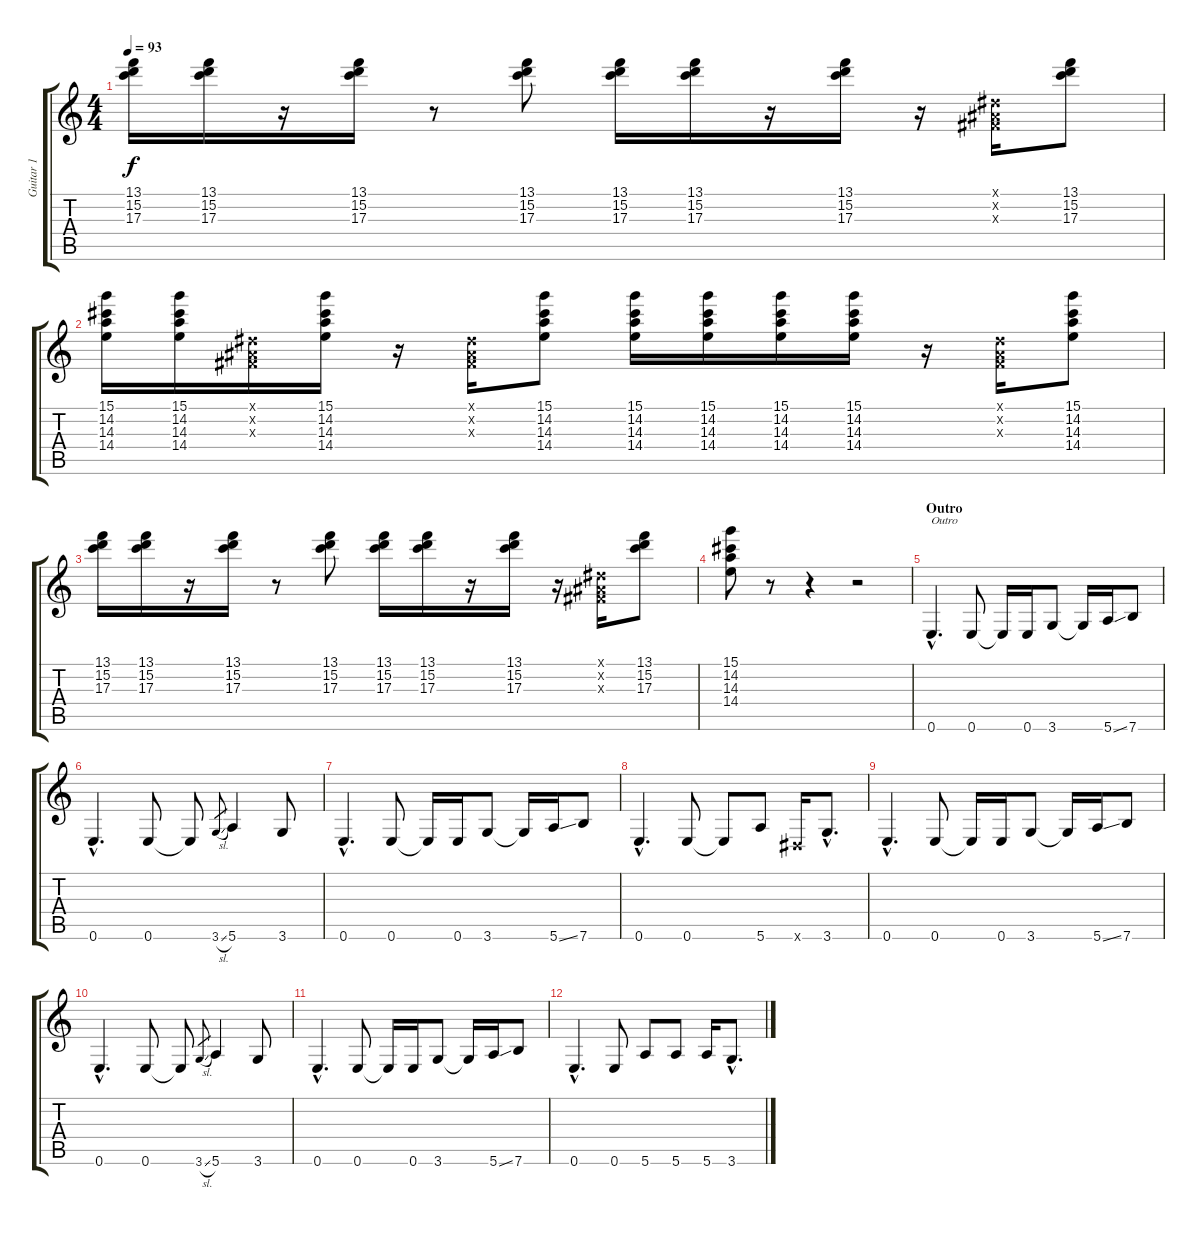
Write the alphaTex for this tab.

\track ("Guitar 1" "Guitar 1") {instrument overdrivenguitar}
\staff {score tabs}
\tuning (E4 B3 G3 D3 A2 E2) {hide}
\ts (4 4)
\tempo 93
\clef g2
\ks c
(13.1 15.2 17.3).16{dy f} (13.1 15.2 17.3).16 r.16 (13.1 15.2 17.3).16 r.8 (13.1 15.2 17.3).8 (13.1 15.2 17.3).16 (13.1 15.2 17.3).16 r.16 (13.1 15.2 17.3).16 r.16 (-1.1{x} -1.2{x} -1.3{x}).16 (13.1 15.2 17.3).8 |
(15.1 14.2 14.3 14.4).16 (15.1 14.2 14.3 14.4).16 (-1.1{x} -1.2{x} -1.3{x}).16 (15.1 14.2 14.3 14.4).16 r.16 (-1.1{x} -1.2{x} -1.3{x}).16 (15.1 14.2 14.3 14.4).8 (15.1 14.2 14.3 14.4).16 (15.1 14.2 14.3 14.4).16 (15.1 14.2 14.3 14.4).16 (15.1 14.2 14.3 14.4).16 r.16 (-1.1{x} -1.2{x} -1.3{x}).16 (15.1 14.2 14.3 14.4).8 |
(13.1 15.2 17.3).16 (13.1 15.2 17.3).16 r.16 (13.1 15.2 17.3).16 r.8 (13.1 15.2 17.3).8 (13.1 15.2 17.3).16 (13.1 15.2 17.3).16 r.16 (13.1 15.2 17.3).16 r.16 (-1.1{x} -1.2{x} -1.3{x}).16 (13.1 15.2 17.3).8 |
(15.1 14.2 14.3 14.4).8 r.8 r.4 r.2 |
\section ("" "Outro")
0.6{hac}.4{d txt "Outro" instrument distortionguitar} 0.6.8 0.6{t}.16 0.6.16 3.6.8 3.6{t}.16 5.6{ss}.16 7.6.8 |
0.6{hac}.4{d} 0.6.8 0.6{t}.8 3.6{sl}.8{gr} 5.6.4 3.6.8 |
0.6{hac}.4{d instrument distortionguitar} 0.6.8 0.6{t}.16 0.6.16 3.6.8 3.6{t}.16 5.6{ss}.16 7.6.8 |
0.6{hac}.4{d} 0.6.8 0.6{t}.8 5.6.8 -1.6{x}.16 3.6{hac}.8{d} |
0.6{hac}.4{d instrument distortionguitar} 0.6.8 0.6{t}.16 0.6.16 3.6.8 3.6{t}.16 5.6{ss}.16 7.6.8 |
0.6{hac}.4{d} 0.6.8 0.6{t}.8 3.6{sl}.8{gr} 5.6.4 3.6.8 |
0.6{hac}.4{d instrument distortionguitar} 0.6.8 0.6{t}.16 0.6.16 3.6.8 3.6{t}.16 5.6{ss}.16 7.6.8 |
0.6{hac}.4{d} 0.6.8 5.6.8 5.6.8 5.6.16 3.6{hac}.8{d}
